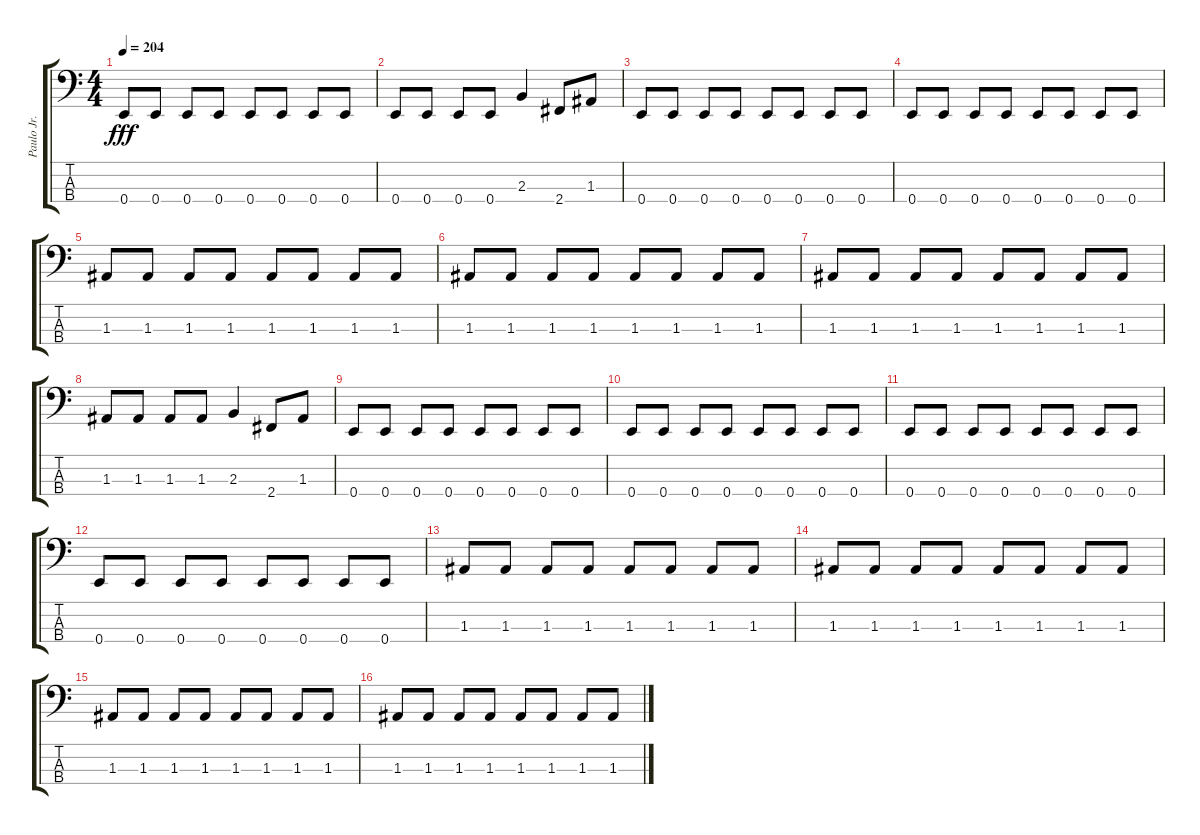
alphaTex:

\track ("Paulo Jr. " "Paulo Jr. ") {instrument electricbasspick}
\staff {score tabs}
\tuning (G2 D2 A1 E1) {hide}
\ts (4 4)
\tempo 204
\clef f4
\ks c
0.4.8{dy fff} 0.4.8 0.4.8 0.4.8 0.4.8 0.4.8 0.4.8 0.4.8 |
0.4.8 0.4.8 0.4.8 0.4.8 2.3.4 2.4.8 1.3.8 |
0.4.8 0.4.8 0.4.8 0.4.8 0.4.8 0.4.8 0.4.8 0.4.8 |
0.4.8 0.4.8 0.4.8 0.4.8 0.4.8 0.4.8 0.4.8 0.4.8 |
1.3.8 1.3.8 1.3.8 1.3.8 1.3.8 1.3.8 1.3.8 1.3.8 |
1.3.8 1.3.8 1.3.8 1.3.8 1.3.8 1.3.8 1.3.8 1.3.8 |
1.3.8 1.3.8 1.3.8 1.3.8 1.3.8 1.3.8 1.3.8 1.3.8 |
1.3.8 1.3.8 1.3.8 1.3.8 2.3.4 2.4.8 1.3.8 |
0.4.8 0.4.8 0.4.8 0.4.8 0.4.8 0.4.8 0.4.8 0.4.8 |
0.4.8 0.4.8 0.4.8 0.4.8 0.4.8 0.4.8 0.4.8 0.4.8 |
0.4.8 0.4.8 0.4.8 0.4.8 0.4.8 0.4.8 0.4.8 0.4.8 |
0.4.8 0.4.8 0.4.8 0.4.8 0.4.8 0.4.8 0.4.8 0.4.8 |
1.3.8 1.3.8 1.3.8 1.3.8 1.3.8 1.3.8 1.3.8 1.3.8 |
1.3.8 1.3.8 1.3.8 1.3.8 1.3.8 1.3.8 1.3.8 1.3.8 |
1.3.8 1.3.8 1.3.8 1.3.8 1.3.8 1.3.8 1.3.8 1.3.8 |
1.3.8 1.3.8 1.3.8 1.3.8 1.3.8 1.3.8 1.3.8 1.3.8
